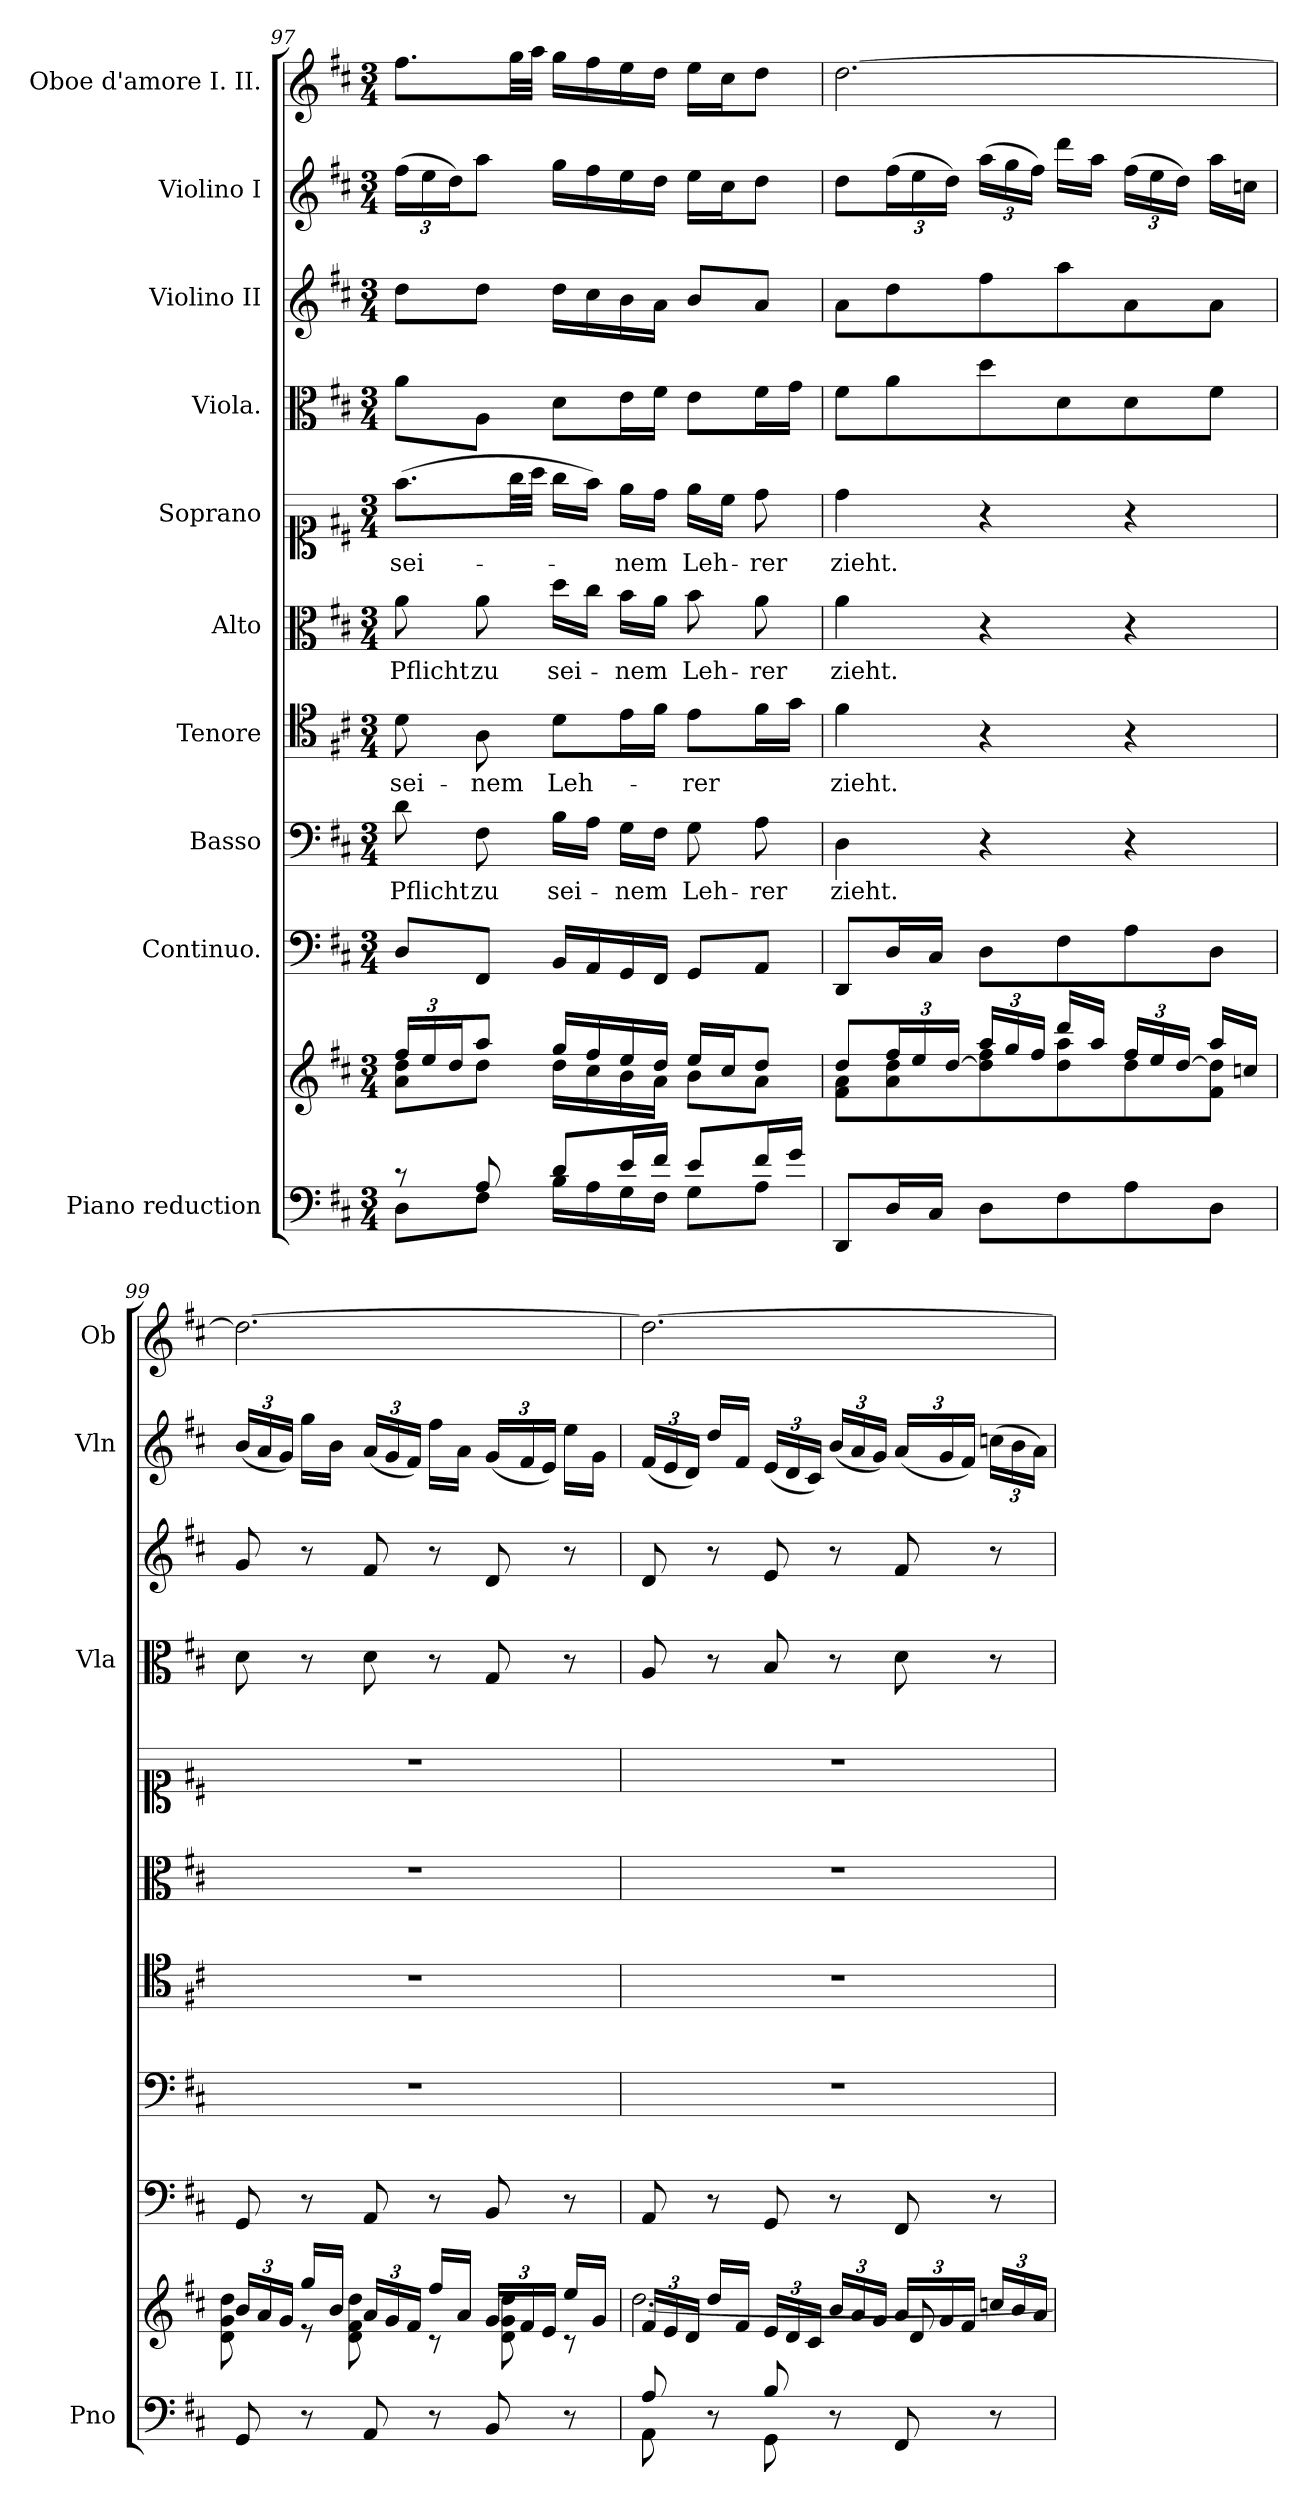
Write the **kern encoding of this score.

**kern	**kern	**kern	**kern	**text	**kern	**text	**kern	**text	**kern	**text	**kern	**kern	**kern	**kern
*part10	*part10	*part9	*part8	*part8	*part7	*part7	*part6	*part6	*part5	*part5	*part4	*part3	*part2	*part1
*staff11	*staff10	*staff9	*staff8	*staff8	*staff7	*staff7	*staff6	*staff6	*staff5	*staff5	*staff4	*staff3	*staff2	*staff1
*I"Piano reduction	*	*I"Continuo.	*I"Basso	*	*I"Tenore	*	*I"Alto	*	*I"Soprano	*	*I"Viola.	*I"Violino II	*I"Violino I	*I"Oboe d'amore I. II.
*I'Pno	*	*	*	*	*	*	*	*	*	*	*I'Vla	*	*I'Vln	*I'Ob
*clefF4	*clefG2	*clefF4	*clefF4	*	*clefC4	*	*clefC3	*	*clefC1	*	*clefC3	*clefG2	*clefG2	*clefG2
*k[f#c#]	*k[f#c#]	*k[f#c#]	*k[f#c#]	*	*k[f#c#]	*	*k[f#c#]	*	*k[f#c#]	*	*k[f#c#]	*k[f#c#]	*k[f#c#]	*k[f#c#]
*M3/4	*M3/4	*M3/4	*M3/4	*	*M3/4	*	*M3/4	*	*M3/4	*	*M3/4	*M3/4	*M3/4	*M3/4
=97	=97	=97	=97	=97	=97	=97	=97	=97	=97	=97	=97	=97	=97	=97
*^	*	*	*	*	*	*	*	*	*	*	*	*	*	*
*	*	*Xbrackettup	*	*	*	*	*	*	*	*	*	*	*	*	*
*	*	*^	*	*	*	*	*	*	*	*	*	*	*	*	*
!	!	!	!	!	!	!LO:LY:b	!	!LO:LY:b	!	!LO:LY:b	!	!LO:LY:b	!	!	!	!
*	*	*	*	*	*	*	*	*	*	*	*	*	*	*	*Xbrackettup	*
8r	8D\L	24ff#/LL	8a\ 8dd\L	8D/L	8d\	Pflicht	8d\	sei-	8a\	Pflicht	(8.ff#\L	sei-	8a\L	8dd\L	(24ff#\LL	8.ff#\L
.	.	24ee/	.	.	.	.	.	.	.	.	.	.	.	.	24ee\	.
.	.	24dd/J	.	.	.	.	.	.	.	.	.	.	.	.	24dd\J)	.
!	!	!	!	!	!	!LO:LY:b	!	!LO:LY:b	!	!LO:LY:b	!	!	!	!	!	!
8A/	8F#\J	8aa/J	8dd\J	8FF#/J	8F#\	zu	8A\	-nem	8a\	zu	.	.	8A\J	8dd\J	8aa\J	.
.	.	.	.	.	.	.	.	.	.	.	32gg\LL	.	.	.	.	32gg\LL
.	.	.	.	.	.	.	.	.	.	.	32aa\JJJ	.	.	.	.	32aa\JJJ
!	!	!	!	!	!	!LO:LY:b	!	!LO:LY:b	!	!LO:LY:b	!	!	!	!	!	!
8d/L	16B\LL	16gg/LL	16dd\LL	16BB/LL	16B\LL	sei-	8d\L	Leh-	16dd\LL	sei-	16gg\LL	.	8d\L	16dd\LL	16gg\LL	16gg\LL
.	16A\	16ff#/	16cc#\	16AA/	16A\JJ	.	.	.	16cc#\JJ	.	16ff#\JJ)	.	.	16cc#\	16ff#\	16ff#\
!	!	!	!	!	!	!LO:LY:b	!	!	!	!LO:LY:b	!	!LO:LY:b	!	!	!	!
16e/L	16G\	16ee/	16b\	16GG/	16G\LL	-nem	16e\L	.	16b\LL	-nem	16ee\LL	-nem	16e\L	16b\	16ee\	16ee\
16f#/JJ	16F#\JJ	16dd/JJ	16a\JJ	16FF#/JJ	16F#\JJ	.	16f#\JJ	.	16a\JJ	.	16dd\JJ	.	16f#\JJ	16a\JJ	16dd\JJ	16dd\JJ
!	!	!	!	!	!	!LO:LY:b	!	!LO:LY:b	!	!LO:LY:b	!	!LO:LY:b	!	!	!	!
8e/L	8G\L	16ee/LL	8b\L	8GG/L	8G\	Leh-	8e\L	-rer	8b\	Leh-	16ee\LL	Leh-	8e\L	8b/L	16ee\LL	16ee\LL
.	.	16cc#/J	.	.	.	.	.	.	.	.	16cc#\JJ	.	.	.	16cc#\J	16cc#\J
!	!	!	!	!	!	!LO:LY:b	!	!	!	!LO:LY:b	!	!LO:LY:b	!	!	!	!
16f#/L	8A\J	8dd/J	8a\J	8AA/J	8A\	-rer	16f#\L	.	8a\	-rer	8dd\	-rer	16f#\L	8a/J	8dd\J	8dd\J
16g/JJ	.	.	.	.	.	.	16g\JJ	.	.	.	.	.	16g\JJ	.	.	.
*v	*v	*	*	*	*	*	*	*	*	*	*	*	*	*	*	*
!!LO:PB:g=z
=98	=98	=98	=98	=98	=98	=98	=98	=98	=98	=98	=98	=98	=98	=98	=98
!	!	!	!	!	!LO:LY:b	!	!LO:LY:b	!	!LO:LY:b	!	!LO:LY:b	!	!	!	!
8DD/L	8dd/L	8f#\ 8a\L	8DD/L	4D\	zieht.	4f#\	zieht.	4a\	zieht.	4dd\	zieht.	8f#\L	8a\L	8dd\L	[2.dd\
16D/L	24ff#/L	8a\ 8dd\	16D/L	.	.	.	.	.	.	.	.	8a\	8dd\	(24ff#\L	.
.	24ee/	.	.	.	.	.	.	.	.	.	.	.	.	24ee\	.
16C#/JJ	.	.	16C#/JJ	.	.	.	.	.	.	.	.	.	.	.	.
.	[<24dd/JJ	.	.	.	.	.	.	.	.	.	.	.	.	24dd\JJ)	.
8D\L	24aa/LL	8dd\] 8ff#\	8D\L	4r	.	4r	.	4r	.	4r	.	8dd\	8ff#\	(24aa\LL	.
.	24gg/	.	.	.	.	.	.	.	.	.	.	.	.	24gg\	.
.	24ff#/JJ	.	.	.	.	.	.	.	.	.	.	.	.	24ff#\JJ)	.
8F#\	16ddd/LL	8dd\ 8aa\	8F#\	.	.	.	.	.	.	.	.	8d\	8aa\	16ddd\LL	.
.	16aa/JJ	.	.	.	.	.	.	.	.	.	.	.	.	16aa\JJ	.
8A\	24ff#/LL	8dd\	8A\	4r	.	4r	.	4r	.	4r	.	8d\	8a\	(24ff#\LL	.
.	24ee/	.	.	.	.	.	.	.	.	.	.	.	.	24ee\	.
.	[<24dd/JJ	.	.	.	.	.	.	.	.	.	.	.	.	24dd\JJ)	.
8D\J	16aa/LL	8f#\ 8dd\]J	8D\J	.	.	.	.	.	.	.	.	8f#\J	8a\J	16aa\LL	.
.	16ccn/JJ	.	.	.	.	.	.	.	.	.	.	.	.	16ccn\JJ	.
=99	=99	=99	=99	=99	=99	=99	=99	=99	=99	=99	=99	=99	=99	=99	=99
8GG/	24b/LL	8d\ 8g\ 8dd\	8GG/	2.r	.	2.r	.	2.r	.	2.r	.	8d\	8g/	(24b/LL	2.dd\_
.	24a/	.	.	.	.	.	.	.	.	.	.	.	.	24a/	.
.	24g/JJ	.	.	.	.	.	.	.	.	.	.	.	.	24g/JJ)	.
8r	16gg/LL	8r	8r	.	.	.	.	.	.	.	.	8r	8r	16gg\LL	.
.	16b/JJ	.	.	.	.	.	.	.	.	.	.	.	.	16b\JJ	.
8AA/	24a/LL	8d\ 8f#\ 8dd\	8AA/	.	.	.	.	.	.	.	.	8d\	8f#/	(24a/LL	.
.	24g/	.	.	.	.	.	.	.	.	.	.	.	.	24g/	.
.	24f#/JJ	.	.	.	.	.	.	.	.	.	.	.	.	24f#/JJ)	.
8r	16ff#/LL	8r	8r	.	.	.	.	.	.	.	.	8r	8r	16ff#\LL	.
.	16a/JJ	.	.	.	.	.	.	.	.	.	.	.	.	16a\JJ	.
8BB/	24g/LL	8d\ 8g\ 8dd\	8BB/	.	.	.	.	.	.	.	.	8G/	8d/	(24g/LL	.
.	24f#/	.	.	.	.	.	.	.	.	.	.	.	.	24f#/	.
.	24e/JJ	.	.	.	.	.	.	.	.	.	.	.	.	24e/JJ)	.
8r	16ee/LL	8r	8r	.	.	.	.	.	.	.	.	8r	8r	16ee\LL	.
.	16g/JJ	.	.	.	.	.	.	.	.	.	.	.	.	16g\JJ	.
=100	=100	=100	=100	=100	=100	=100	=100	=100	=100	=100	=100	=100	=100	=100	=100
*^	*	*^	*	*	*	*	*	*	*	*	*	*	*	*	*
8A/	8AA\	24f#/LL	[>2.dd\	2ryy	8AA/	2.r	.	2.r	.	2.r	.	2.r	.	8A/	8d/	(24f#/LL	2.dd\_
.	.	24e/	.	.	.	.	.	.	.	.	.	.	.	.	.	24e/	.
.	.	24d/JJ	.	.	.	.	.	.	.	.	.	.	.	.	.	24d/JJ)	.
8r	8ryy	16dd/LL	.	.	8r	.	.	.	.	.	.	.	.	8r	8r	16dd/LL	.
.	.	16f#/JJ	.	.	.	.	.	.	.	.	.	.	.	.	.	16f#/JJ	.
8B/	8GG\	24e/LL	.	.	8GG/	.	.	.	.	.	.	.	.	8B/	8e/	(24e/LL	.
.	.	24d/	.	.	.	.	.	.	.	.	.	.	.	.	.	24d/	.
.	.	24c#/JJ	.	.	.	.	.	.	.	.	.	.	.	.	.	24c#/JJ)	.
8r	8ryy	24b/LL	.	.	8r	.	.	.	.	.	.	.	.	8r	8r	(24b/LL	.
.	.	24a/	.	.	.	.	.	.	.	.	.	.	.	.	.	24a/	.
.	.	24g/JJ	.	.	.	.	.	.	.	.	.	.	.	.	.	24g/JJ)	.
8ryy	8FF#/	24a/LL	.	8d/	8FF#/	.	.	.	.	.	.	.	.	8d\	8f#/	(24a/LL	.
.	.	24g/	.	.	.	.	.	.	.	.	.	.	.	.	.	24g/	.
.	.	24f#/JJ	.	.	.	.	.	.	.	.	.	.	.	.	.	24f#/JJ)	.
8r	8ryy	24ccn/LL	.	8ryy	8r	.	.	.	.	.	.	.	.	8r	8r	(24ccn\LL	.
.	.	24b/	.	.	.	.	.	.	.	.	.	.	.	.	.	24b\	.
.	.	24a/JJ	.	.	.	.	.	.	.	.	.	.	.	.	.	24a\JJ)	.
*v	*v	*	*	*	*	*	*	*	*	*	*	*	*	*	*	*	*
*	*v	*v	*v	*	*	*	*	*	*	*	*	*	*	*	*	*
=	=	=	=	=	=	=	=	=	=	=	=	=	=	=
*-	*-	*-	*-	*-	*-	*-	*-	*-	*-	*-	*-	*-	*-	*-
